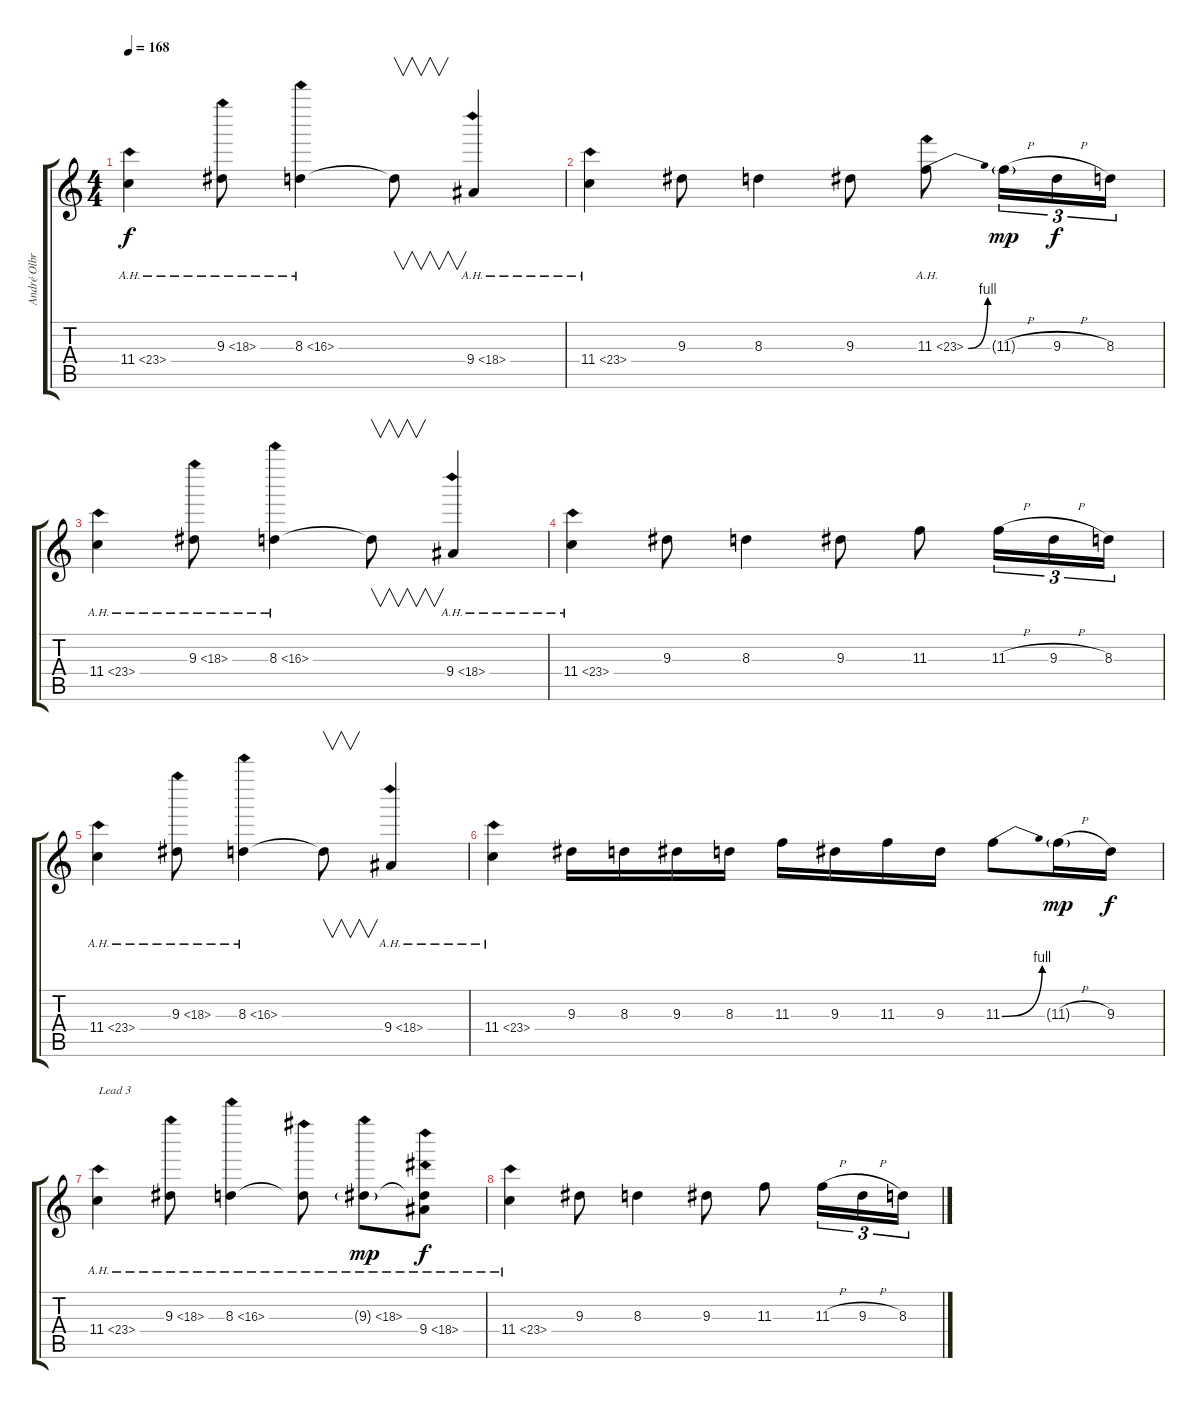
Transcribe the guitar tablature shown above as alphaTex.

\track ("André Olbrich" "André Olbr") {instrument distortionguitar}
\staff {score tabs}
\tuning (Eb4 Bb3 Gb3 Db3 Ab2 Eb2) {hide}
\ts (4 4)
\tempo 168
\clef g2
\ks c
11.4{ah 12}.4{dy f} 9.3{ah 9}.8 8.3{ah 8}.4 8.3{t}.8{v} 9.4{ah 9}.4 |
11.4{ah 12}.4 9.3.8 8.3.4 9.3.8 11.3{be (bend 0 0 60 4) ah 12}.8 11.3{h g}.16{tu (3 2) dy mp} 9.3{h}.16{tu (3 2) dy f} 8.3.16{tu (3 2)} |
11.4{ah 12}.4 9.3{ah 9}.8 8.3{ah 8}.4 8.3{t}.8{v} 9.4{ah 9}.4 |
11.4{ah 12}.4 9.3.8 8.3.4 9.3.8 11.3.8 11.3{h}.16{tu (3 2)} 9.3{h}.16{tu (3 2)} 8.3.16{tu (3 2)} |
11.4{ah 12}.4 9.3{ah 9}.8 8.3{ah 8}.4 8.3{t}.8{v} 9.4{ah 9}.4 |
11.4{ah 12}.4 9.3.16 8.3.16 9.3.16 8.3.16 11.3.16 9.3.16 11.3.16 9.3.16 11.3{be (bend 0 0 60 4)}.8 11.3{h g}.16{dy mp} 9.3.16{dy f} |
11.4{ah 12}.4{txt "Lead 3"} 9.3{ah 9}.8 8.3{ah 8}.4 8.3{ah 9 t}.8 9.3{ah 9 g}.8{dy mp} (9.3{ah 12 t} 9.4{ah 9}).8{dy f} |
11.4{ah 12}.4 9.3.8 8.3.4 9.3.8 11.3.8 11.3{h}.16{tu (3 2)} 9.3{h}.16{tu (3 2)} 8.3.16{tu (3 2)}
